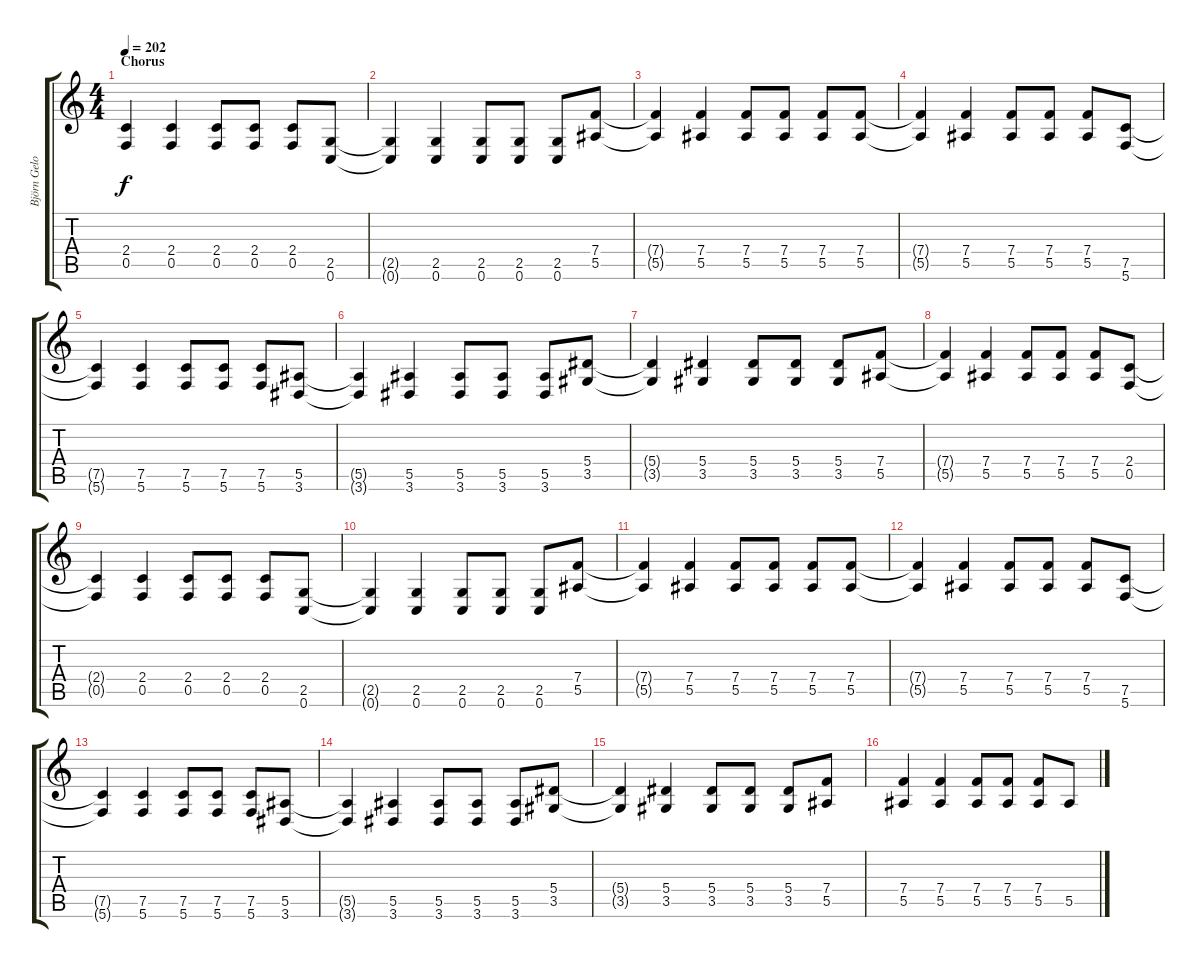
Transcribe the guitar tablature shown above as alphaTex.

\track ("Björn Gelotte" "Björn Gelo") {instrument distortionguitar}
\staff {score tabs}
\tuning (C4 G3 Eb3 Bb2 F2 C2) {hide}
\ts (4 4)
\section ("" "Chorus")
\tempo 202
\clef g2
\ks c
(2.4{t} 0.5{t}).4{dy f} (2.4 0.5).4 (2.4 0.5).8 (2.4 0.5).8 (2.4 0.5).8 (2.5 0.6).8 |
(2.5{t} 0.6{t}).4 (2.5 0.6).4 (2.5 0.6).8 (2.5 0.6).8 (2.5 0.6).8 (7.4 5.5).8 |
(7.4{t} 5.5{t}).4 (7.4 5.5).4 (7.4 5.5).8 (7.4 5.5).8 (7.4 5.5).8 (7.4 5.5).8 |
(7.4{t} 5.5{t}).4 (7.4 5.5).4 (7.4 5.5).8 (7.4 5.5).8 (7.4 5.5).8 (7.5 5.6).8 |
(7.5{t} 5.6{t}).4 (7.5 5.6).4 (7.5 5.6).8 (7.5 5.6).8 (7.5 5.6).8 (5.5 3.6).8 |
(5.5{t} 3.6{t}).4 (5.5 3.6).4 (5.5 3.6).8 (5.5 3.6).8 (5.5 3.6).8 (5.4 3.5).8 |
(5.4{t} 3.5{t}).4 (5.4 3.5).4 (5.4 3.5).8 (5.4 3.5).8 (5.4 3.5).8 (7.4 5.5).8 |
(7.4{t} 5.5{t}).4 (7.4 5.5).4 (7.4 5.5).8 (7.4 5.5).8 (7.4 5.5).8 (2.4 0.5).8 |
(2.4{t} 0.5{t}).4 (2.4 0.5).4 (2.4 0.5).8 (2.4 0.5).8 (2.4 0.5).8 (2.5 0.6).8 |
(2.5{t} 0.6{t}).4 (2.5 0.6).4 (2.5 0.6).8 (2.5 0.6).8 (2.5 0.6).8 (7.4 5.5).8 |
(7.4{t} 5.5{t}).4 (7.4 5.5).4 (7.4 5.5).8 (7.4 5.5).8 (7.4 5.5).8 (7.4 5.5).8 |
(7.4{t} 5.5{t}).4 (7.4 5.5).4 (7.4 5.5).8 (7.4 5.5).8 (7.4 5.5).8 (7.5 5.6).8 |
(7.5{t} 5.6{t}).4 (7.5 5.6).4 (7.5 5.6).8 (7.5 5.6).8 (7.5 5.6).8 (5.5 3.6).8 |
(5.5{t} 3.6{t}).4 (5.5 3.6).4 (5.5 3.6).8 (5.5 3.6).8 (5.5 3.6).8 (5.4 3.5).8 |
(5.4{t} 3.5{t}).4 (5.4 3.5).4 (5.4 3.5).8 (5.4 3.5).8 (5.4 3.5).8 (7.4 5.5).8 |
(7.4 5.5).4 (7.4 5.5).4 (7.4 5.5).8 (7.4 5.5).8 (7.4 5.5).8 5.5.8
